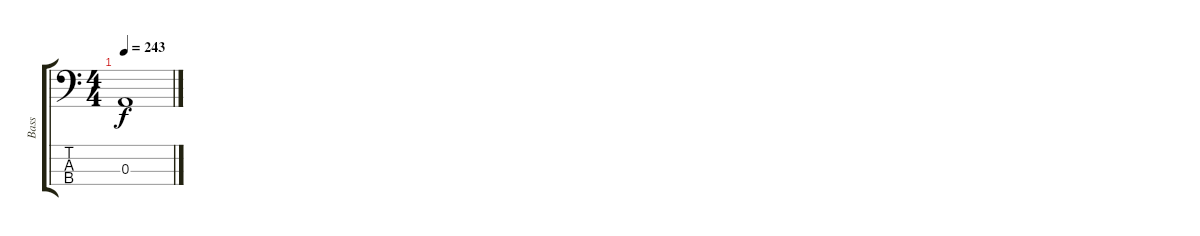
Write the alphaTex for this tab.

\track ("Bass" "Bass") {instrument electricbassfinger}
\staff {score tabs}
\tuning (G2 D2 A1 E1) {hide}
\ts (4 4)
\tempo 243
\clef f4
\ks c
0.3{t}.1{dy f}
